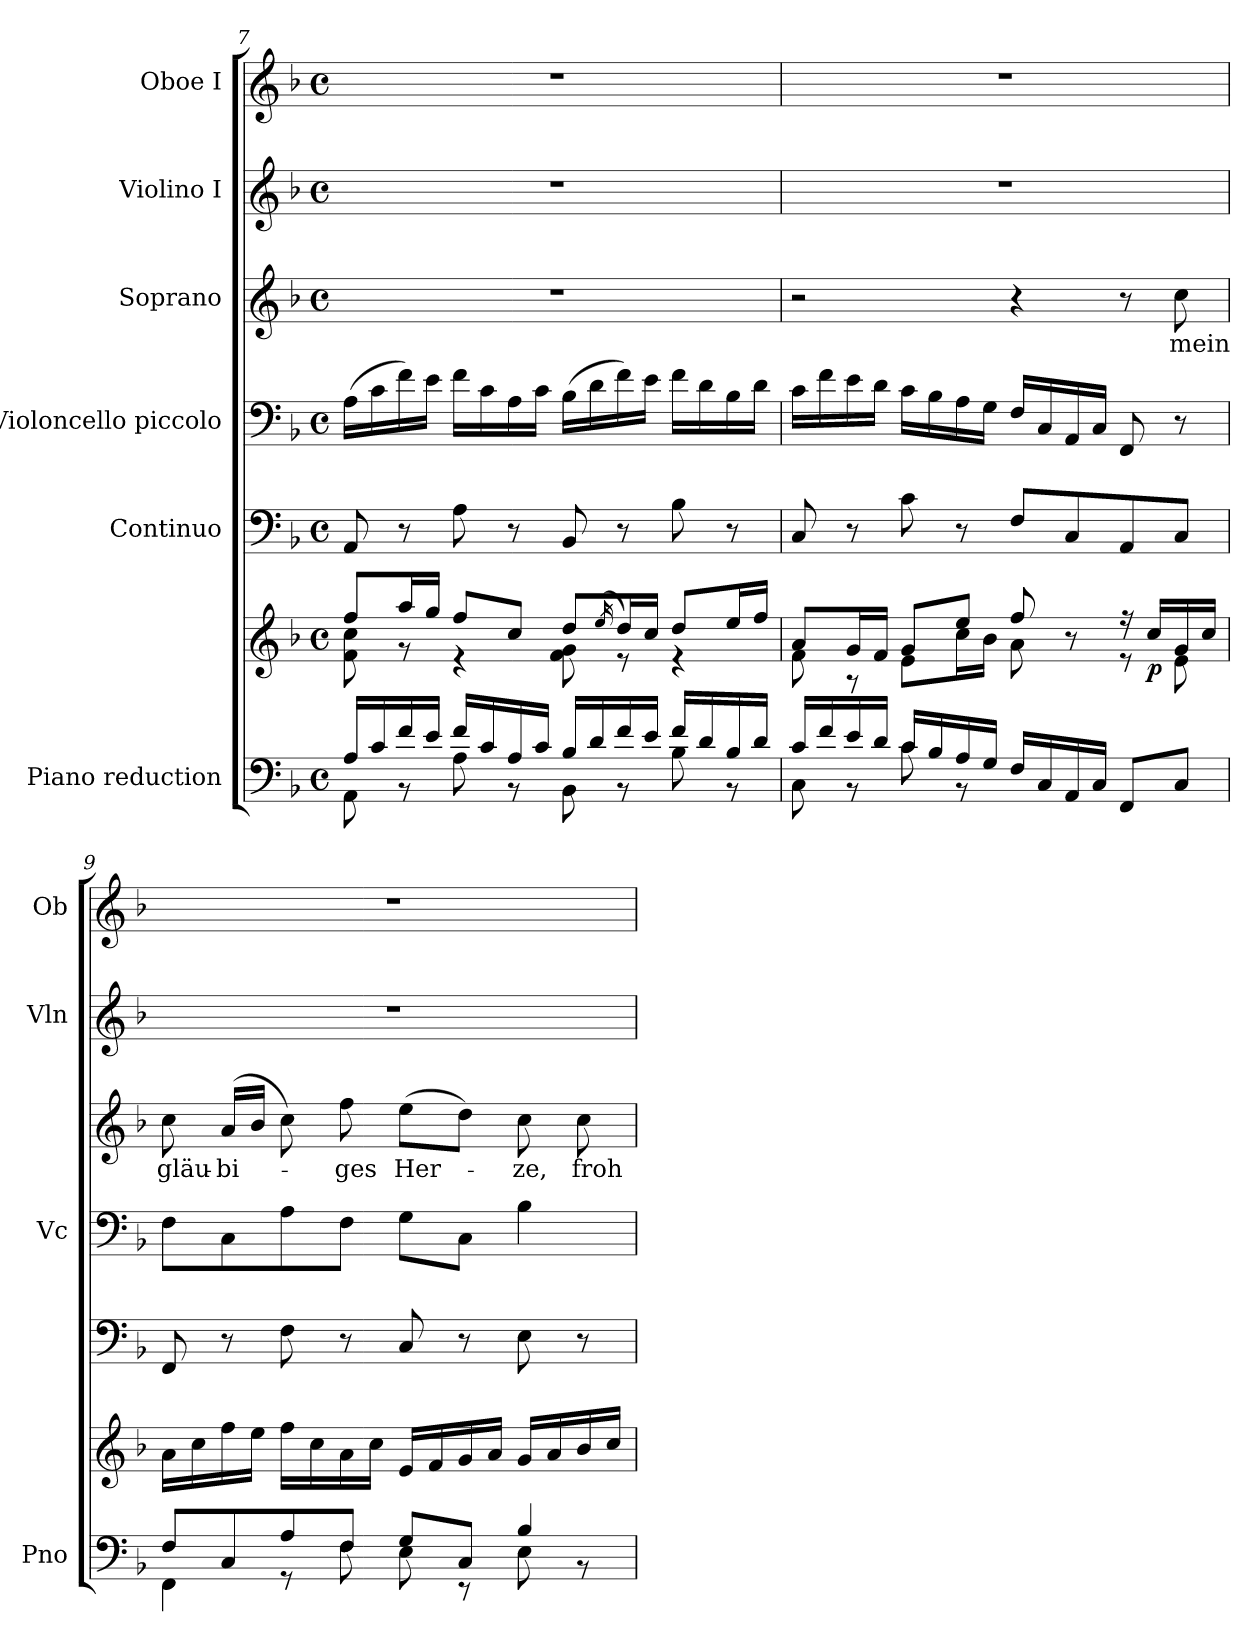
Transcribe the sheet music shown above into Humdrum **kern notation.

**kern	**kern	**dynam	**kern	**kern	**kern	**text	**kern	**kern
*part6	*part6	*part6	*part5	*part4	*part3	*part3	*part2	*part1
*staff7	*staff6	*staff6/7	*staff5	*staff4	*staff3	*staff3	*staff2	*staff1
*I"Piano reduction	*	*	*I"Continuo	*I"Violoncello piccolo	*I"Soprano	*	*I"Violino I	*I"Oboe I
*I'Pno	*	*	*	*I'Vc	*	*	*I'Vln	*I'Ob
*clefF4	*clefG2	*	*clefF4	*clefF4	*clefG2	*	*clefG2	*clefG2
*k[b-]	*k[b-]	*	*k[b-]	*k[b-]	*k[b-]	*	*k[b-]	*k[b-]
*M4/4	*M4/4	*	*M4/4	*M4/4	*M4/4	*	*M4/4	*M4/4
*met(c)	*met(c)	*	*met(c)	*met(c)	*met(c)	*	*met(c)	*met(c)
=7	=7	=7	=7	=7	=7	=7	=7	=7
*^	*^	*	*	*	*	*	*	*
16A/LL	8AA\	8ff/L	8f\ 8cc\	.	8AA/	(16A\LL	1r	.	1r	1r
16c/	.	.	.	.	.	16c\	.	.	.	.
16f/	8r	16aa/L	8r	.	8r	16f\)	.	.	.	.
16e/JJ	.	16gg/JJ	.	.	.	16e\JJ	.	.	.	.
16f/LL	8A\	8ff/L	4r	.	8A\	16f\LL	.	.	.	.
16c/	.	.	.	.	.	16c\	.	.	.	.
16A/	8r	8cc/J	.	.	8r	16A\	.	.	.	.
16c/JJ	.	.	.	.	.	16c\JJ	.	.	.	.
16B-/LL	8BB-\	8dd/L	8f\ 8g\	.	8BB-/	(16B-\LL	.	.	.	.
16d/	.	.	.	.	.	16d\	.	.	.	.
.	.	(16qee/	.	.	.	.	.	.	.	.
16f/	8r	16dd/L)	8r	.	8r	16f\)	.	.	.	.
16e/JJ	.	16cc/JJ	.	.	.	16e\JJ	.	.	.	.
16f/LL	8B-\	8dd/L	4r	.	8B-\	16f\LL	.	.	.	.
16d/	.	.	.	.	.	16d\	.	.	.	.
16B-/	8r	16ee/L	.	.	8r	16B-\	.	.	.	.
16d/JJ	.	16ff/JJ	.	.	.	16d\JJ	.	.	.	.
!!LO:PB:g=z
=8	=8	=8	=8	=8	=8	=8	=8	=8	=8	=8
16c/LL	8C\	8a/L	8f\	.	8C/	16c\LL	2r	.	1r	1r
16f/	.	.	.	.	.	16f\	.	.	.	.
16e/	8r	16g/L	8r	.	8r	16e\	.	.	.	.
16d/JJ	.	16f/JJ	.	.	.	16d\JJ	.	.	.	.
16c/LL	8c\	8g/L	8e\L	.	8c\	16c\LL	.	.	.	.
16B-/	.	.	.	.	.	16B-\	.	.	.	.
16A/	8r	8ee/J	16cc\L	.	8r	16A\	.	.	.	.
16G/JJ	.	.	16b-\JJ	.	.	16G\JJ	.	.	.	.
16F/LL	2ryy	8ff/	8a\	.	8F/L	16F/LL	4r	.	.	.
16C/	.	.	.	.	.	16C/	.	.	.	.
16AA/	.	8r	8ryy	.	8C/	16AA/	.	.	.	.
16C/JJ	.	.	.	.	.	16C/JJ	.	.	.	.
8FF/L	.	16r	8r	.	8AA/	8FF/	8r	.	.	.
!	!	!	!	!LO:DY:b	!	!	!	!	!	!
.	.	16cc/LL	.	p	.	.	.	.	.	.
!	!	!	!	!	!	!	!	!LO:LY:b	!	!
8C/J	.	16g/	8e\	.	8C/J	8r	8cc\	mein	.	.
.	.	16cc/JJ	.	.	.	.	.	.	.	.
*	*	*v	*v	*	*	*	*	*	*	*
=9	=9	=9	=9	=9	=9	=9	=9	=9	=9
!	!	!	!	!	!	!	!LO:LY:b	!	!
8F/L	4FF\	16a\LL	.	8FF/	8F\L	8cc\	gläu-	1r	1r
.	.	16cc\	.	.	.	.	.	.	.
!	!	!	!	!	!	!	!LO:LY:b	!	!
8C/	.	16ff\	.	8r	8C\	(16a/LL	bi-	.	.
.	.	16ee\JJ	.	.	.	16b-/JJ	.	.	.
8A/	8r	16ff\LL	.	8F\	8A\	8cc\)	.	.	.
.	.	16cc\	.	.	.	.	.	.	.
!	!	!	!	!	!	!	!LO:LY:b	!	!
8F/J	8F\	16a\	.	8r	8F\J	8ff\	-ges	.	.
.	.	16cc\JJ	.	.	.	.	.	.	.
!	!	!	!	!	!	!	!LO:LY:b	!	!
8G/L	8E\	16e/LL	.	8C/	8G\L	(8ee\L	Her-	.	.
.	.	16f/	.	.	.	.	.	.	.
8C/J	8r	16g/	.	8r	8C\J	8dd\J)	.	.	.
.	.	16a/JJ	.	.	.	.	.	.	.
!	!	!	!	!	!	!	!LO:LY:b	!	!
4B-/	8E\	16g/LL	.	8E\	4B-\	8cc\	-ze,	.	.
.	.	16a/	.	.	.	.	.	.	.
!	!	!	!	!	!	!	!LO:LY:b	!	!
.	8r	16b-/	.	8r	.	8cc\	froh-	.	.
.	.	16cc/JJ	.	.	.	.	.	.	.
*v	*v	*	*	*	*	*	*	*	*
=	=	=	=	=	=	=	=	=
*-	*-	*-	*-	*-	*-	*-	*-	*-
